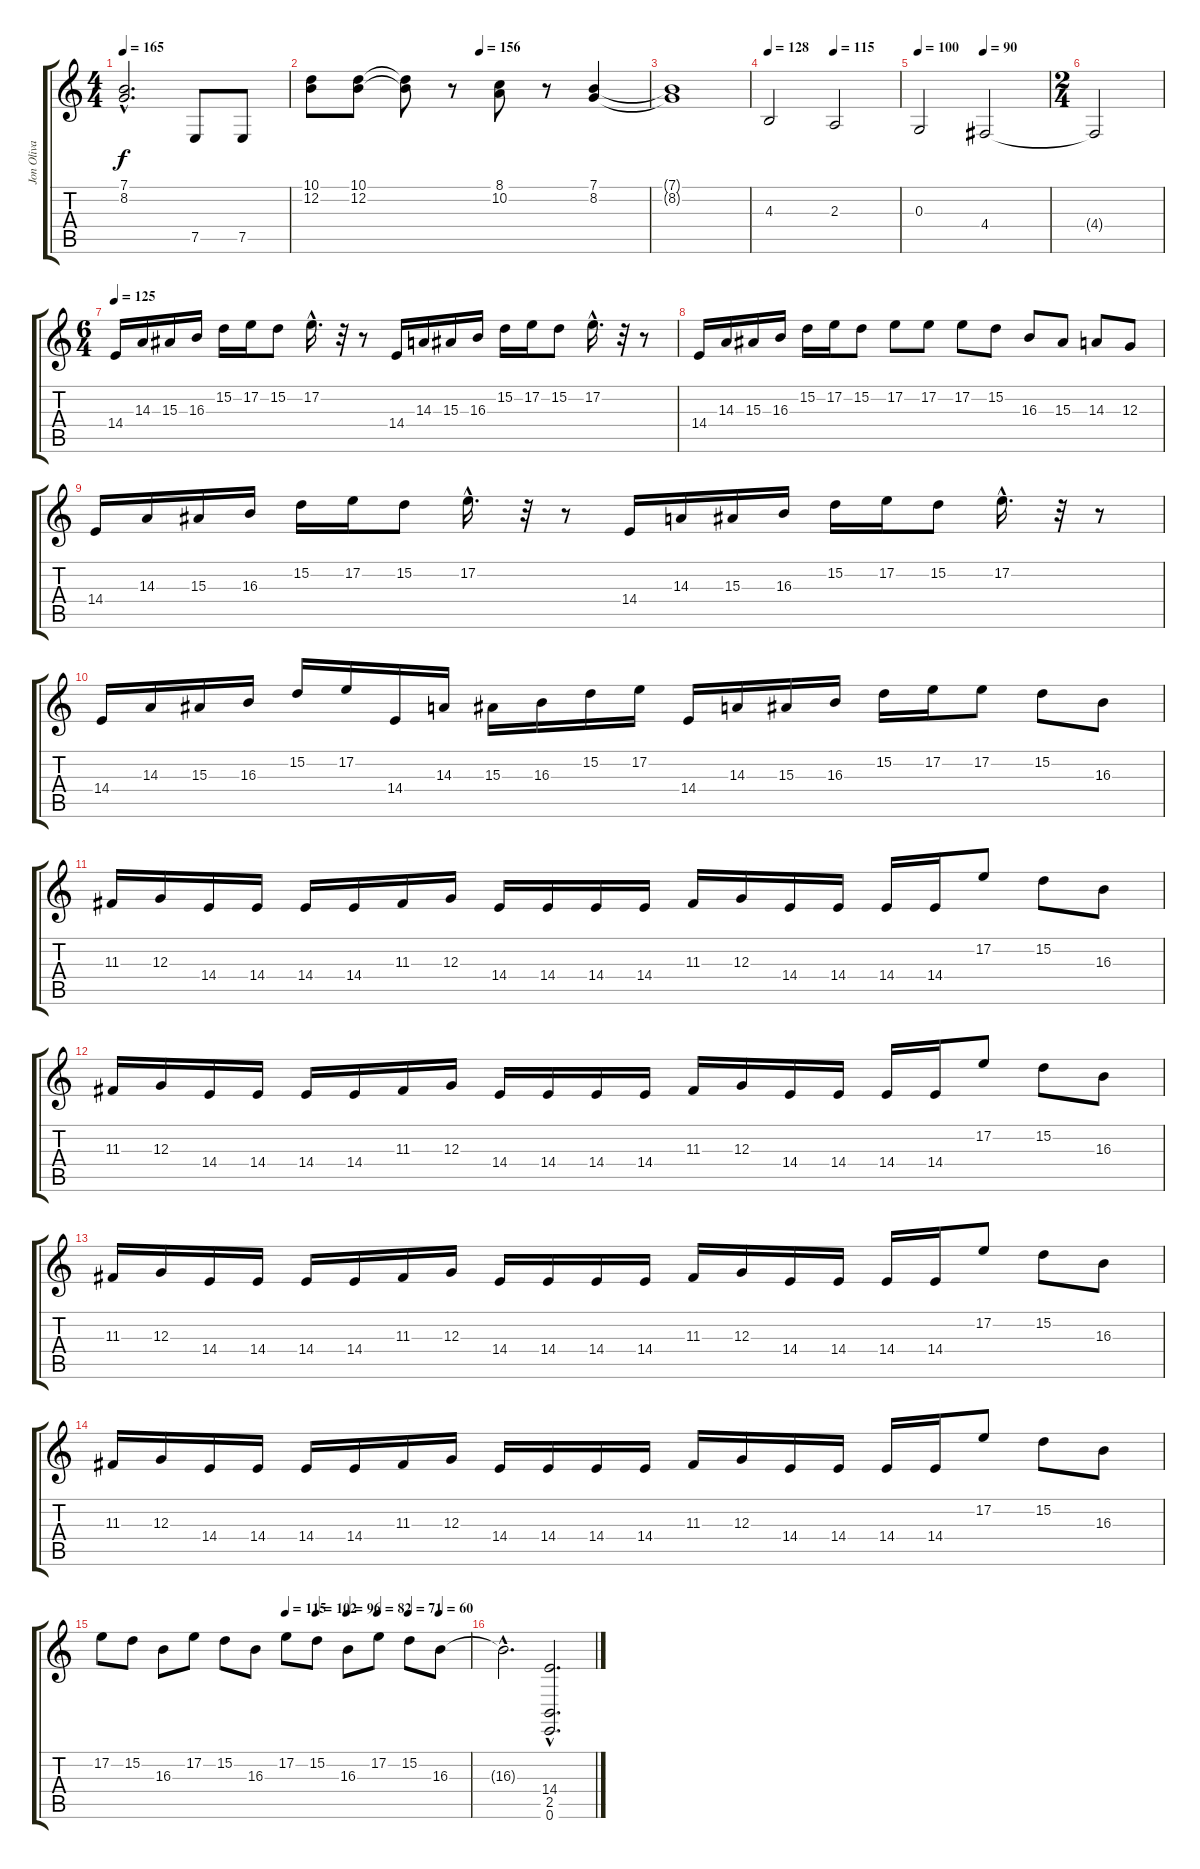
\track ("Jon Oliva" "Jon Oliva") {instrument stringensemble1}
\staff {score tabs}
\tuning (E4 B3 G3 D3 A2 E2) {hide}
\ts (4 4)
\tempo 165
\clef g2
\ks c
(7.1{hac t} 8.2{hac t}).2{d dy f} 7.5.8 7.5.8 |
\tempo (156 0.5)
(10.1 12.2).8 (10.1 12.2).8 (10.1{t} 12.2{t}).8 r.8 (8.1 10.2).8 r.8 (7.1 8.2).4 |
(7.1{t} 8.2{t}).1 |
\tempo 128
\tempo (115 0.5)
4.3.2 2.3.2 |
\tempo 100
\tempo (90 0.5)
0.3.2 4.4.2 |
\ts (2 4)
4.4{t}.2 |
\ts (6 4)
\tempo 125
14.4.16 14.3.16 15.3.16 16.3.16 15.2.16 17.2.16 15.2.8 17.2{hac}.16{d} r.32 r.8 14.4.16 14.3.16 15.3.16 16.3.16 15.2.16 17.2.16 15.2.8 17.2{hac}.16{d} r.32 r.8 |
14.4.16 14.3.16 15.3.16 16.3.16 15.2.16 17.2.16 15.2.8 17.2.8 17.2.8 17.2.8 15.2.8 16.3.8 15.3.8 14.3.8 12.3.8 |
14.4.16 14.3.16 15.3.16 16.3.16 15.2.16 17.2.16 15.2.8 17.2{hac}.16{d} r.32 r.8 14.4.16 14.3.16 15.3.16 16.3.16 15.2.16 17.2.16 15.2.8 17.2{hac}.16{d} r.32 r.8 |
14.4.16 14.3.16 15.3.16 16.3.16 15.2.16 17.2.16 14.4.16 14.3.16 15.3.16 16.3.16 15.2.16 17.2.16 14.4.16 14.3.16 15.3.16 16.3.16 15.2.16 17.2.16 17.2.8 15.2.8 16.3.8 |
11.3.16 12.3.16 14.4.16 14.4.16 14.4.16 14.4.16 11.3.16 12.3.16 14.4.16 14.4.16 14.4.16 14.4.16 11.3.16 12.3.16 14.4.16 14.4.16 14.4.16 14.4.16 17.2.8 15.2.8 16.3.8 |
11.3.16 12.3.16 14.4.16 14.4.16 14.4.16 14.4.16 11.3.16 12.3.16 14.4.16 14.4.16 14.4.16 14.4.16 11.3.16 12.3.16 14.4.16 14.4.16 14.4.16 14.4.16 17.2.8 15.2.8 16.3.8 |
11.3.16 12.3.16 14.4.16 14.4.16 14.4.16 14.4.16 11.3.16 12.3.16 14.4.16 14.4.16 14.4.16 14.4.16 11.3.16 12.3.16 14.4.16 14.4.16 14.4.16 14.4.16 17.2.8 15.2.8 16.3.8 |
11.3.16 12.3.16 14.4.16 14.4.16 14.4.16 14.4.16 11.3.16 12.3.16 14.4.16 14.4.16 14.4.16 14.4.16 11.3.16 12.3.16 14.4.16 14.4.16 14.4.16 14.4.16 17.2.8 15.2.8 16.3.8 |
\tempo (115 0.5)
\tempo (102 0.5833333333333334)
\tempo (96 0.6666666666666666)
\tempo (82 0.75)
\tempo (71 0.8333333333333334)
\tempo (60 0.9166666666666666)
17.2.8 15.2.8 16.3.8 17.2.8 15.2.8 16.3.8 17.2.8 15.2.8 16.3.8 17.2.8 15.2.8 16.3.8 |
16.3{hac t}.2{d} (14.4{hac} 2.5{hac} 0.6{hac}).2{d}
